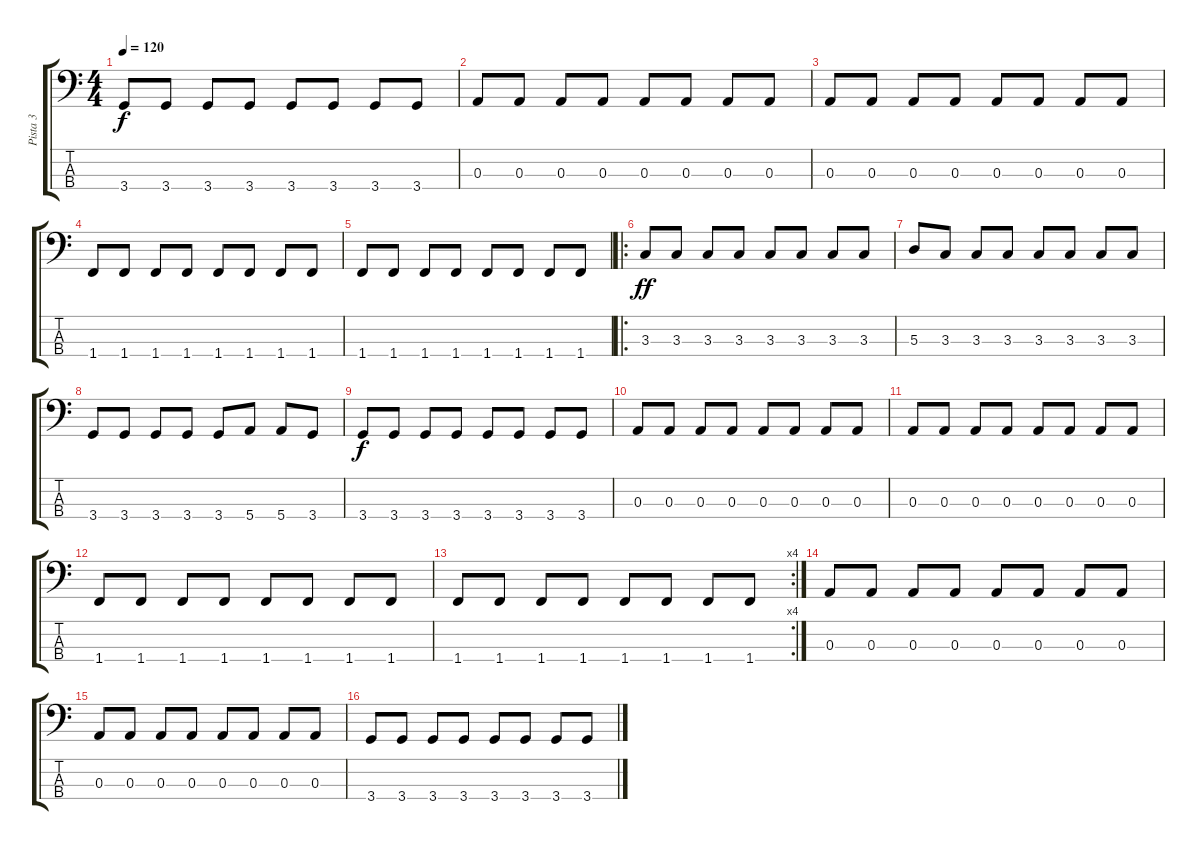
\track ("Pista 3" "Pista 3") {instrument electricbassfinger}
\staff {score tabs}
\tuning (G2 D2 A1 E1) {hide}
\ts (4 4)
\tempo 120
\clef f4
\ks c
3.4.8{dy f} 3.4.8 3.4.8 3.4.8 3.4.8 3.4.8 3.4.8 3.4.8 |
0.3.8 0.3.8 0.3.8 0.3.8 0.3.8 0.3.8 0.3.8 0.3.8 |
0.3.8 0.3.8 0.3.8 0.3.8 0.3.8 0.3.8 0.3.8 0.3.8 |
1.4.8 1.4.8 1.4.8 1.4.8 1.4.8 1.4.8 1.4.8 1.4.8 |
1.4.8 1.4.8 1.4.8 1.4.8 1.4.8 1.4.8 1.4.8 1.4.8 |
\ro
3.3.8{dy ff} 3.3.8 3.3.8 3.3.8 3.3.8 3.3.8 3.3.8 3.3.8 |
5.3.8 3.3.8 3.3.8 3.3.8 3.3.8 3.3.8 3.3.8 3.3.8 |
3.4.8 3.4.8 3.4.8 3.4.8 3.4.8 5.4.8 5.4.8 3.4.8 |
3.4.8{dy f} 3.4.8 3.4.8 3.4.8 3.4.8 3.4.8 3.4.8 3.4.8 |
0.3.8 0.3.8 0.3.8 0.3.8 0.3.8 0.3.8 0.3.8 0.3.8 |
0.3.8 0.3.8 0.3.8 0.3.8 0.3.8 0.3.8 0.3.8 0.3.8 |
1.4.8 1.4.8 1.4.8 1.4.8 1.4.8 1.4.8 1.4.8 1.4.8 |
\rc 4
1.4.8 1.4.8 1.4.8 1.4.8 1.4.8 1.4.8 1.4.8 1.4.8 |
0.3.8 0.3.8 0.3.8 0.3.8 0.3.8 0.3.8 0.3.8 0.3.8 |
0.3.8 0.3.8 0.3.8 0.3.8 0.3.8 0.3.8 0.3.8 0.3.8 |
3.4.8 3.4.8 3.4.8 3.4.8 3.4.8 3.4.8 3.4.8 3.4.8
